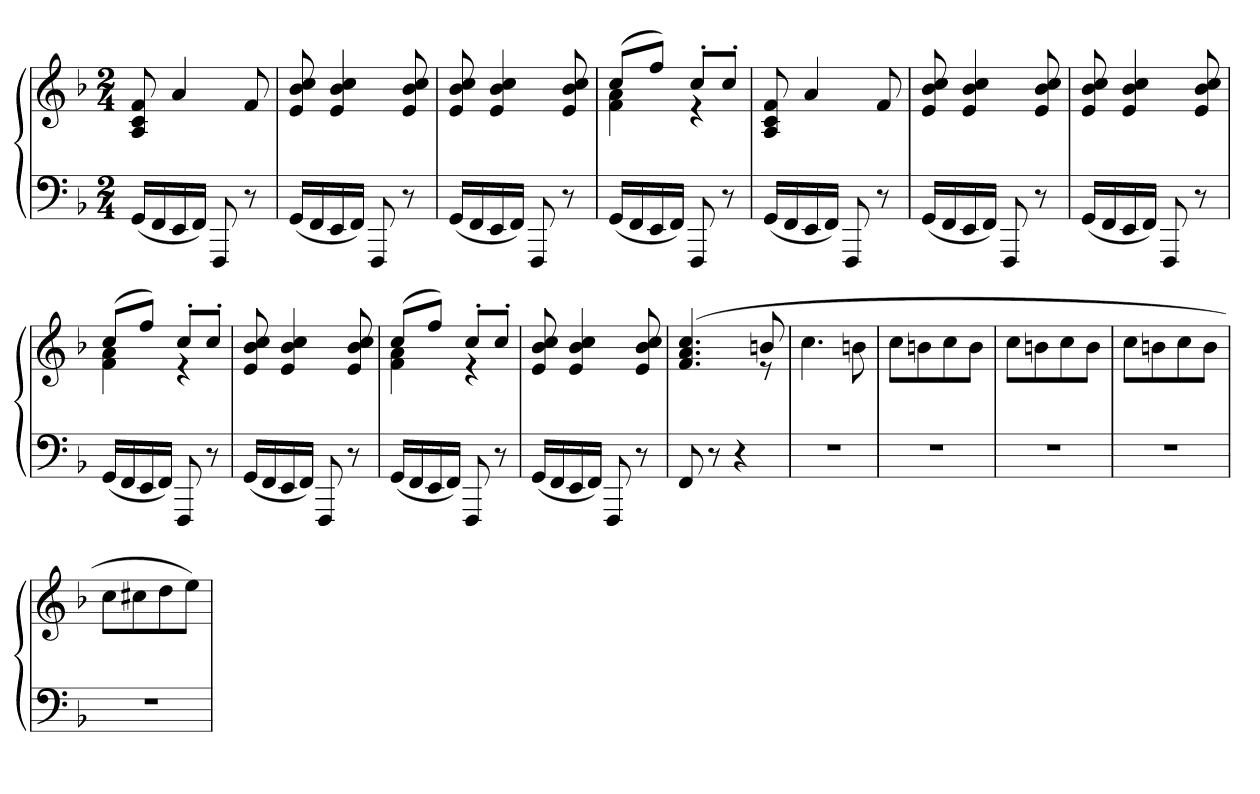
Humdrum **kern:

**kern	**kern
*part1	*part1
*staff2	*staff1
*clefF4	*clefG2
*k[b-]	*k[b-]
*F:	*F:
*M2/4	*M2/4
=	=
(16GGLL	8A 8c 8f
16FF	.
16EE	4a
16FFJJ)	.
8FFF	.
8r	8f
=	=
(16GGLL	8e 8b- 8cc
16FF	.
16EE	4e 4b- 4cc
16FFJJ)	.
8FFF	.
8r	8e 8b- 8cc
=	=
(16GGLL	8e 8b- 8cc
16FF	.
16EE	4e 4b- 4cc
16FFJJ)	.
8FFF	.
8r	8e 8b- 8cc
=	=
*	*^
(16GGLL	(8ccL	4f 4a
16FF	.	.
16EE	8ffJ)	.
16FFJJ)	.	.
8FFF	8cc'L	4r
8r	8cc'J	.
*	*v	*v
=	=
(16GGLL	8A 8c 8f
16FF	.
16EE	4a
16FFJJ)	.
8FFF	.
8r	8f
=	=
(16GGLL	8e 8b- 8cc
16FF	.
16EE	4e 4b- 4cc
16FFJJ)	.
8FFF	.
8r	8e 8b- 8cc
=	=
(16GGLL	8e 8b- 8cc
16FF	.
16EE	4e 4b- 4cc
16FFJJ)	.
8FFF	.
8r	8e 8b- 8cc
=	=
*	*^
(16GGLL	(8ccL	4f 4a
16FF	.	.
16EE	8ffJ)	.
16FFJJ)	.	.
8FFF	8cc'L	4r
8r	8cc'J	.
*	*v	*v
=	=
(16GGLL	8e 8b- 8cc
16FF	.
16EE	4e 4b- 4cc
16FFJJ)	.
8FFF	.
8r	8e 8b- 8cc
=	=
*	*^
(16GGLL	(8ccL	4f 4a
16FF	.	.
16EE	8ffJ)	.
16FFJJ)	.	.
8FFF	8cc'L	4r
8r	8cc'J	.
*	*v	*v
=	=
(16GGLL	8e 8b- 8cc
16FF	.
16EE	4e 4b- 4cc
16FFJJ)	.
8FFF	.
8r	8e 8b- 8cc
=	=
*	*^
8FF	(4.f 4.a 4.cc	4.ryy
8r	.	.
4r	.	.
.	8bn	8r
*	*v	*v
=	=
2r	4.cc
.	8bn
=	=
2r	8ccL
.	8bn
.	8cc
.	8bJ
=	=
2r	8ccL
.	8bn
.	8cc
.	8bJ
=	=
2r	8ccL
.	8bn
.	8cc
.	8bJ
=	=
2r	8ccL
.	8cc#X
.	8dd
.	8eeJ)
=	=
*-	*-
